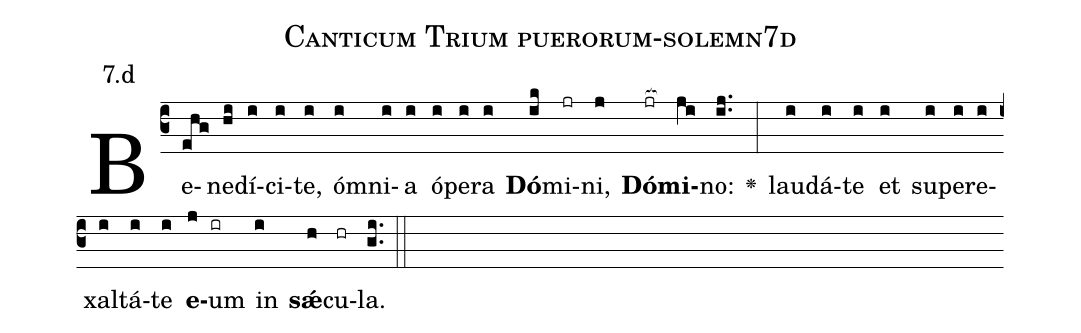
name: Canticum Trium puerorum-solemn7d;
annotation: 7.d;
%%
(c3)Be(ehg)ne(hi)dí(i)ci(i)te,(i) óm(i)ni(i)a(i) ó(i)pe(i)ra(i) <b>Dó</b>(ik)mi(jr)ni,(j) <b>Dó</b>(jr[ocb:1{])<b>mi</b>(ji[ocb:0}])no:(ij..) <v>\greheightstar</v>(:) lau(i)dá(i)te(i) et(i) su(i)pe(i)re(i)xal(i)tá(i)te(i) <b>e</b>(j)um(ir) in(i) <b>sǽ</b>(h)cu(hr)la.(gi..) (::)


%E(i) u(i) o(j) u(i) a(h) e.(gi..) (::)
